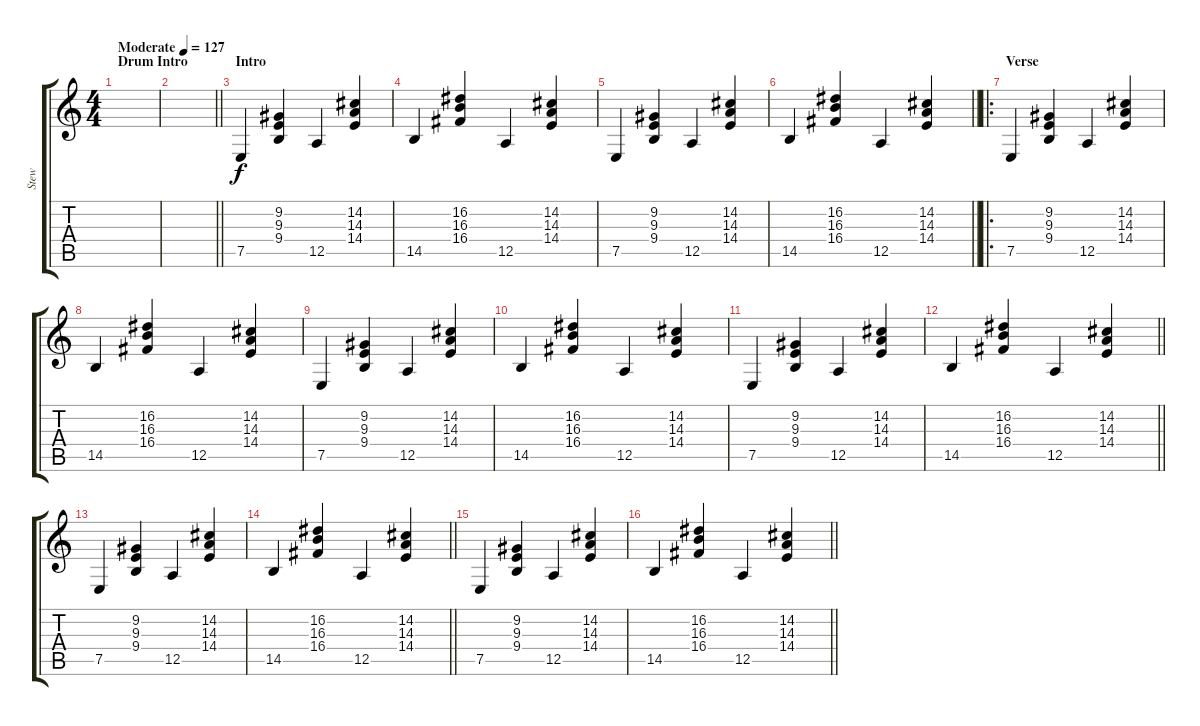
\track ("Stew" "Stew") {instrument acousticgrandpiano}
\staff {score tabs}
\tuning (E4 B3 G3 D3 A2 E2) {hide}
\ts (4 4)
\section ("" "Drum Intro")
\tempo (127 "Moderate")
\clef g2
\ks c
|
\barLineRight lightlight
|
\section ("" "Intro")
7.5.4 (9.2 9.3 9.4).4 12.5.4 (14.2 14.3 14.4).4 |
14.5.4 (16.2 16.3 16.4).4 12.5.4 (14.2 14.3 14.4).4 |
7.5.4 (9.2 9.3 9.4).4 12.5.4 (14.2 14.3 14.4).4 |
\barLineRight lightlight
14.5.4 (16.2 16.3 16.4).4 12.5.4 (14.2 14.3 14.4).4 |
\ro
\section ("" "Verse")
7.5.4 (9.2 9.3 9.4).4 12.5.4 (14.2 14.3 14.4).4 |
14.5.4 (16.2 16.3 16.4).4 12.5.4 (14.2 14.3 14.4).4 |
7.5.4 (9.2 9.3 9.4).4 12.5.4 (14.2 14.3 14.4).4 |
14.5.4 (16.2 16.3 16.4).4 12.5.4 (14.2 14.3 14.4).4 |
7.5.4 (9.2 9.3 9.4).4 12.5.4 (14.2 14.3 14.4).4 |
\barLineRight lightlight
14.5.4 (16.2 16.3 16.4).4 12.5.4 (14.2 14.3 14.4).4 |
7.5.4 (9.2 9.3 9.4).4 12.5.4 (14.2 14.3 14.4).4 |
\barLineRight lightlight
14.5.4 (16.2 16.3 16.4).4 12.5.4 (14.2 14.3 14.4).4 |
7.5.4 (9.2 9.3 9.4).4 12.5.4 (14.2 14.3 14.4).4 |
\barLineRight lightlight
14.5.4 (16.2 16.3 16.4).4 12.5.4 (14.2 14.3 14.4).4
